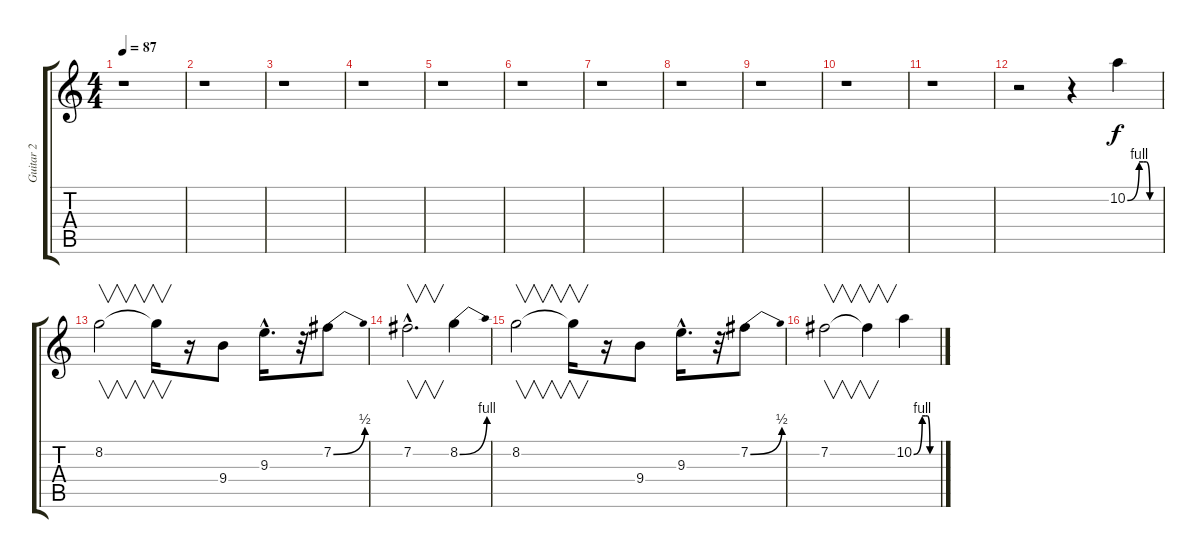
\track ("Guitar 2" "Guitar 2") {instrument overdrivenguitar}
\staff {score tabs}
\tuning (E4 B3 G3 D3 A2 E2) {hide}
\ts (4 4)
\tempo 87
\clef g2
\ks c
r.1{dy f} |
r.1 |
r.1 |
r.1 |
r.1 |
r.1 |
r.1 |
r.1 |
r.1 |
r.1 |
r.1 |
r.2 r.4 10.2{be (custom 0 0 22 4 30 4 35 4 42 0 45 0 60 0)}.4 |
8.2.2{v} 8.2{t}.16{v} r.16 9.4.8 9.3{hac}.16{d} r.32 7.2{be (bend 0 0 60 2)}.8 |
7.2{hac}.2{v d} 8.2{be (bend 0 0 60 4)}.4 |
8.2.2{v} 8.2{t}.16{v} r.16 9.4.8 9.3{hac}.16{d} r.32 7.2{be (bend 0 0 60 2)}.8 |
7.2.2{v} 7.2{t}.4{v} 10.2{be (custom 0 0 22 4 30 4 35 4 42 0 45 0 60 0)}.4
